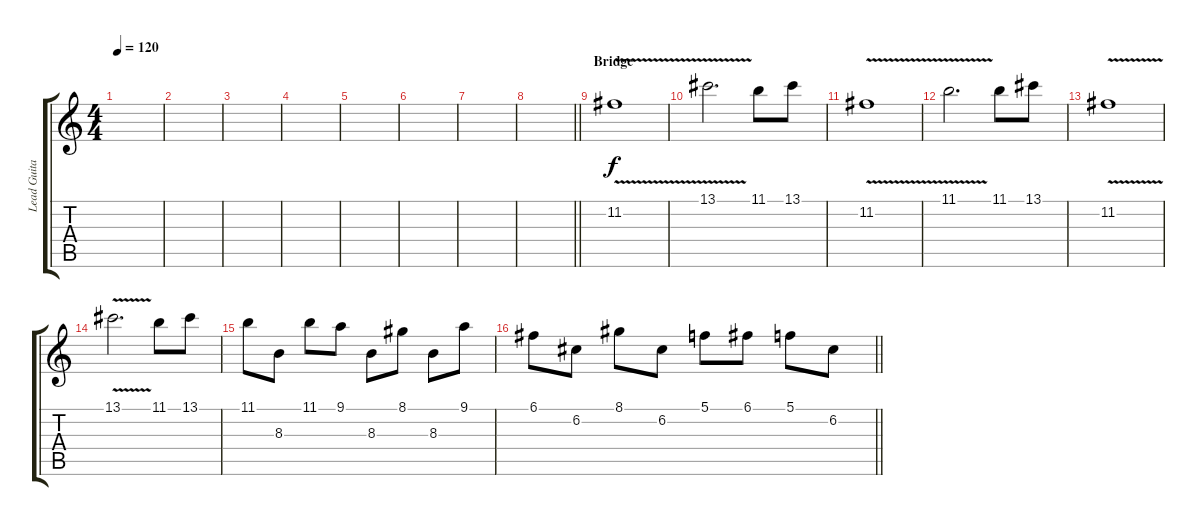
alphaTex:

\track ("Lead Guitar 2" "Lead Guita") {instrument overdrivenguitar}
\staff {score tabs}
\tuning (C4 G3 Eb3 Bb2 F2 C2) {hide}
\ts (4 4)
\tempo 120
\clef g2
\ks c
|
|
|
|
|
|
|
\barLineRight lightlight
|
\section ("" "Bridge")
11.2{v}.1{volume 10 balance 8 instrument overdrivenguitar} |
13.1{v}.2{d} 11.1.8 13.1.8 |
11.2{v}.1 |
11.1{v}.2{d} 11.1.8 13.1.8 |
11.2{v}.1 |
13.1{v}.2{d} 11.1.8 13.1.8 |
11.1.8{volume 8 balance 5} 8.3.8 11.1.8 9.1.8 8.3.8 8.1.8 8.3.8 9.1.8 |
\barLineRight lightlight
6.1.8 6.2.8 8.1.8 6.2.8 5.1.8 6.1.8 5.1.8 6.2.8
